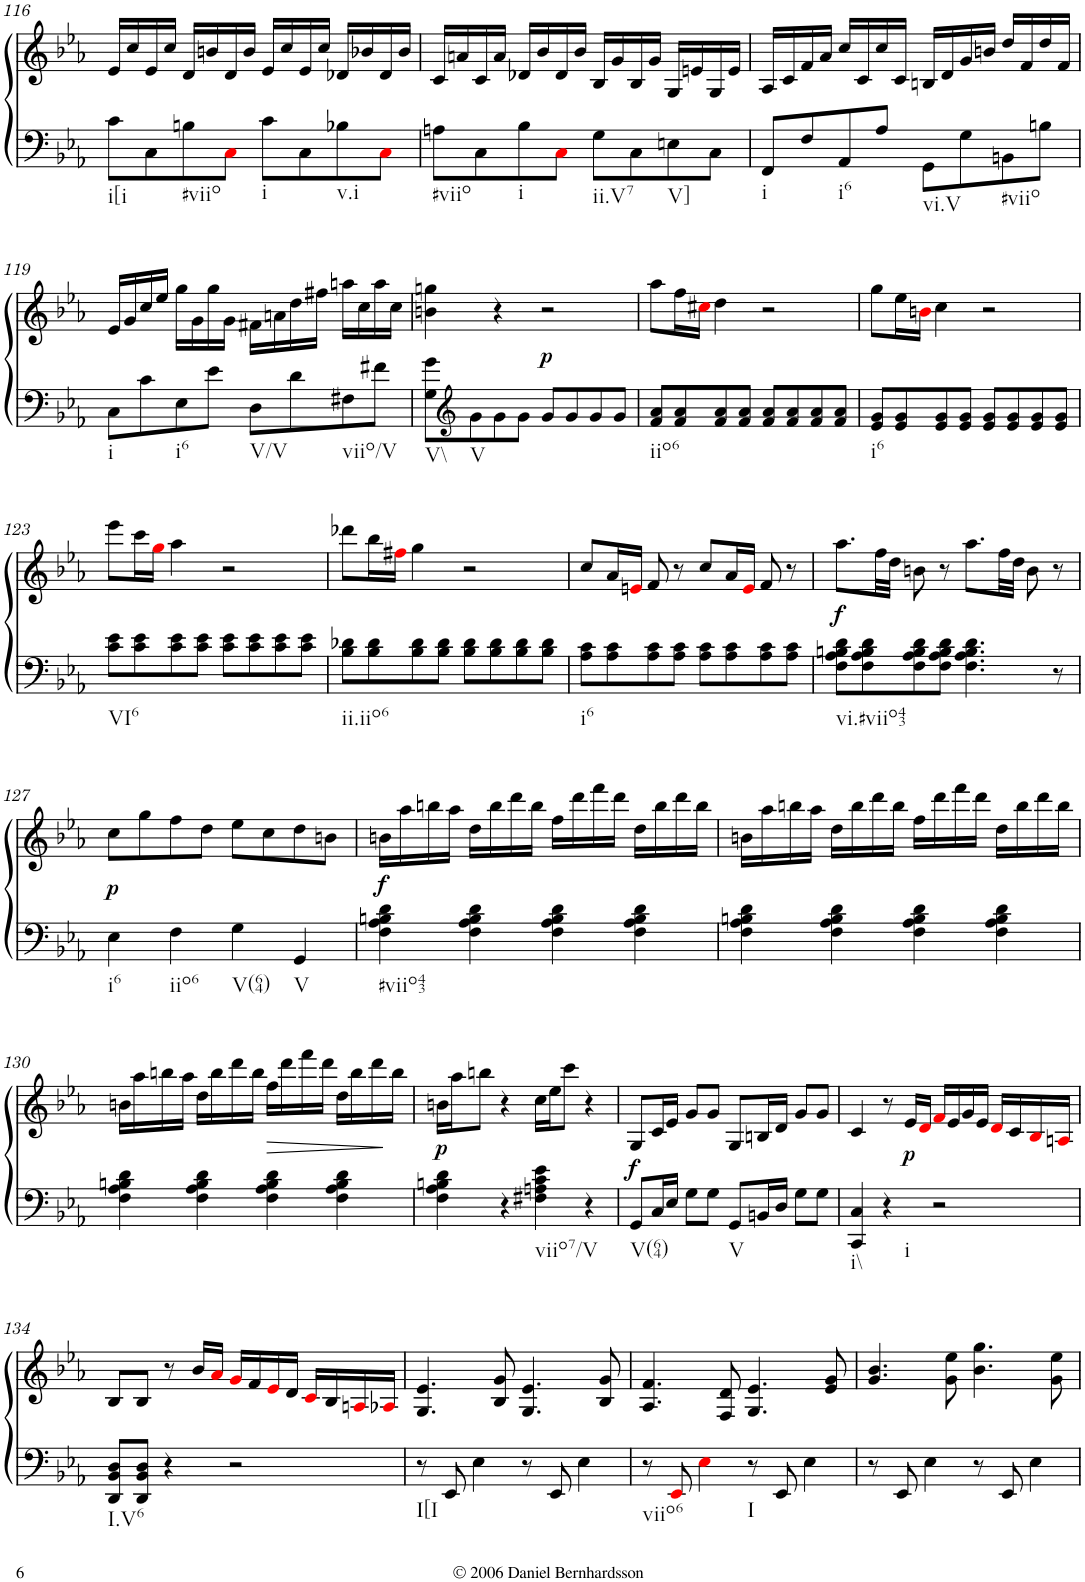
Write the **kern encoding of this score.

**kern	**kern	**dynam
*part1	*part1	*part1
*staff2	*staff1	*staff1/2
*I"Piano	*	*
*I'Pno.	*	*
!!LO:PB:g=z
*clefF4	*clefF4	*
*k[b-e-a-]	*k[b-e-a-]	*
*E-:	*E-:	*
*M4/4	*M4/4	*
*met(c)	*met(c)	*
=116	=116	=116
!LO:TX:b:t=i[i	!	!
8c\L	16e-/LL	.
.	16cc/	.
8C\	16e-/	.
.	16cc/JJ	.
!LO:TX:b:t=#viio	!	!
8Bn\	16d/LL	.
.	16bn/	.
8Ci\J	16d/	.
.	16b/JJ	.
!LO:TX:b:t=i	!	!
8c\L	16e-/LL	.
.	16cc/	.
8C\	16e-/	.
.	16cc/JJ	.
!LO:TX:b:t=v.i	!	!
8B-X\	16d-X/LL	.
.	16b-X/	.
8Ci\J	16d-/	.
.	16b-/JJ	.
=117	=117	=117
!LO:TX:b:t=#viio	!	!
8An\L	16c/LL	.
.	16an/	.
8C\	16c/	.
.	16a/JJ	.
!LO:TX:b:t=i	!	!
8B-\	16d-X/LL	.
.	16b-/	.
8Ci\J	16d-/	.
.	16b-/JJ	.
!LO:TX:b:t=ii.V7	!	!
8G\L	16B-/LL	.
.	16g/	.
8C\	16B-/	.
.	16g/JJ	.
!LO:TX:b:t=V]	!	!
8En\	16G/LL	.
.	16en/	.
8C\J	16G/	.
.	16e/JJ	.
=118	=118	=118
!LO:TX:b:t=i	!	!
8FF/L	16A-/LL	.
.	16c/	.
8F/	16f/	.
.	16a-/JJ	.
!LO:TX:b:t=i6	!	!
8AA-/	16cc/LL	.
.	16c/	.
8A-/J	16cc/	.
.	16c/JJ	.
!LO:TX:b:t=vi.V	!	!
8GG\L	16Bn/LL	.
.	16d/	.
8G\	16g/	.
.	16bn/JJ	.
!LO:TX:b:t=#viio	!	!
8BBn\	16dd/LL	.
.	16f/	.
8Bn\J	16dd/	.
.	16f/JJ	.
!!LO:LB:g=z
=119	=119	=119
!LO:TX:b:t=i	!	!
8C\L	16e-/LL	.
.	16g/	.
8c\	16cc/	.
.	16ee-/JJ	.
!LO:TX:b:t=i6	!	!
8E-\	16gg\LL	.
.	16g\	.
8e-\J	16gg\	.
.	16g\JJ	.
!LO:TX:b:t=V/V	!	!
8D\L	16f#X\LL	.
.	16an\	.
8d\	16dd\	.
.	16ff#X\JJ	.
!LO:TX:b:t=viio/V	!	!
8F#X\	16aan\LL	.
.	16cc\	.
8f#X\J	16aa\	.
.	16cc\JJ	.
=120	=120	=120
!LO:TX:b:t=V\\	!	!
8G\ 8g\L	4bn\ 4ggn\	.
*clefG2	*	*
!LO:TX:b:t=V	!	!
8g\	.	.
8g\	4r	.
8g\J	.	.
!	!	!LO:DY:b
8g/L	2r	p
8g/	.	.
8g/	.	.
8g/J	.	.
=121	=121	=121
!LO:TX:b:t=iio6	!	!
8f/ 8a-/L	8aa-\L	.
8f/ 8a-/	16ff\L	.
.	16cc#Xi\JJ	.
8f/ 8a-/	4dd\	.
8f/ 8a-/J	.	.
8f/ 8a-/L	2r	.
8f/ 8a-/	.	.
8f/ 8a-/	.	.
8f/ 8a-/J	.	.
=122	=122	=122
!LO:TX:b:t=i6	!	!
8e-/ 8g/L	8gg\L	.
8e-/ 8g/	16ee-\L	.
.	16bni\JJ	.
8e-/ 8g/	4cc\	.
8e-/ 8g/J	.	.
8e-/ 8g/L	2r	.
8e-/ 8g/	.	.
8e-/ 8g/	.	.
8e-/ 8g/J	.	.
!!LO:LB:g=z
=123	=123	=123
!LO:TX:b:t=VI6	!	!
8c\ 8e-\L	8eee-\L	.
8c\ 8e-\	16ccc\L	.
.	16ggi\JJ	.
8c\ 8e-\	4aa-\	.
8c\ 8e-\J	.	.
8c\ 8e-\L	2r	.
8c\ 8e-\	.	.
8c\ 8e-\	.	.
8c\ 8e-\J	.	.
=124	=124	=124
!LO:TX:b:t=ii.iio6	!	!
8B-\ 8d-X\L	8ddd-X\L	.
8B-\ 8d-\	16bb-\L	.
.	16ff#Xi\JJ	.
8B-\ 8d-\	4gg\	.
8B-\ 8d-\J	.	.
8B-\ 8d-\L	2r	.
8B-\ 8d-\	.	.
8B-\ 8d-\	.	.
8B-\ 8d-\J	.	.
=125	=125	=125
!LO:TX:b:t=i6	!	!
8A-\ 8c\L	8cc/L	.
8A-\ 8c\	16a-/L	.
.	16eni/JJ	.
8A-\ 8c\	8f/	.
8A-\ 8c\J	8r	.
8A-\ 8c\L	8cc/L	.
8A-\ 8c\	16a-/L	.
.	16ei/JJ	.
8A-\ 8c\	8f/	.
8A-\ 8c\J	8r	.
=126	=126	=126
!LO:TX:b:t=vi.#viio43	!	!
!	!	!LO:DY:b
8F\ 8A-\ 8Bn\ 8d\L	8.aa-\L	f
8F\ 8A-\ 8B\ 8d\	.	.
.	32ff\LL	.
.	32dd\JJJ	.
8F\ 8A-\ 8B\ 8d\	8bn\	.
8F\ 8A-\ 8B\ 8d\J	8r	.
4.F\ 4.A-\ 4.B\ 4.d\	8.aa-\L	.
.	32ff\LL	.
.	32dd\JJJ	.
.	8b\	.
8r	8r	.
!!LO:LB:g=z
=127	=127	=127
!LO:TX:b:t=i6	!	!
!	!	!LO:DY:b
4E-\	8cc\L	p
.	8gg\	.
!LO:TX:b:t=iio6	!	!
4F\	8ff\	.
.	8dd\J	.
!LO:TX:b:t=V(64)	!	!
4G\	8ee-\L	.
.	8cc\	.
!LO:TX:b:t=V	!	!
4GG/	8dd\	.
.	8bn\J	.
=128	=128	=128
!LO:TX:b:t=#viio43	!	!
!	!	!LO:DY:b
4F\ 4A-\ 4Bn\ 4d\	16bn\LL	f
.	16aa-\	.
.	16bbn\	.
.	16aa-\JJ	.
4F\ 4A-\ 4B\ 4d\	16dd\LL	.
.	16bb\	.
.	16ddd\	.
.	16bb\JJ	.
4F\ 4A-\ 4B\ 4d\	16ff\LL	.
.	16ddd\	.
.	16fff\	.
.	16ddd\JJ	.
4F\ 4A-\ 4B\ 4d\	16dd\LL	.
.	16bb\	.
.	16ddd\	.
.	16bb\JJ	.
=129	=129	=129
4F\ 4A-\ 4Bn\ 4d\	16bn\LL	.
.	16aa-\	.
.	16bbn\	.
.	16aa-\JJ	.
4F\ 4A-\ 4B\ 4d\	16dd\LL	.
.	16bb\	.
.	16ddd\	.
.	16bb\JJ	.
4F\ 4A-\ 4B\ 4d\	16ff\LL	.
.	16ddd\	.
.	16fff\	.
.	16ddd\JJ	.
4F\ 4A-\ 4B\ 4d\	16dd\LL	.
.	16bb\	.
.	16ddd\	.
.	16bb\JJ	.
!!LO:LB:g=z
=130	=130	=130
4F\ 4A-\ 4Bn\ 4d\	16bn\LL	.
.	16aa-\	.
.	16bbn\	.
.	16aa-\JJ	.
4F\ 4A-\ 4B\ 4d\	16dd\LL	.
.	16bb\	.
.	16ddd\	.
.	16bb\JJ	.
!	!	!LO:HP:b
4F\ 4A-\ 4B\ 4d\	16ff\LL	>
.	16ddd\	.
.	16fff\	.
.	16ddd\JJ	.
4F\ 4A-\ 4B\ 4d\	16dd\LL	.
.	16bb\	.
.	16ddd\	.
.	16bb\JJ	]
=131	=131	=131
!	!	!LO:DY:b
4F\ 4A-\ 4Bn\ 4d\	16bn\LL	p
.	16aa-\J	.
.	8bbn\J	.
4r	4r	.
!LO:TX:b:t=viio7/V	!	!
4F#X\ 4An\ 4c\ 4e-\	16cc\LL	.
.	16ee-\J	.
.	8ccc\J	.
4r	4r	.
=132	=132	=132
!LO:TX:b:t=V(64)	!	!
!	!	!LO:DY:b
8GG/L	8G/L	f
16C/L	16c/L	.
16E-/JJ	16e-/JJ	.
8G\L	8g/L	.
8G\J	8g/J	.
!LO:TX:b:t=V	!	!
8GG/L	8G/L	.
16BBn/L	16Bn/L	.
16D/JJ	16d/JJ	.
8G\L	8g/L	.
8G\J	8g/J	.
=133	=133	=133
!LO:TX:b:t=i\\	!	!
4CC/ 4C/	4c/	.
!LO:TX:b:t=i	!	!
4r	8r	.
!	!	!LO:DY:b
.	16e-/LL	p
.	16di/JJ	.
2r	16fi/LL	.
.	16e-/	.
.	16g/	.
.	16e-/JJ	.
.	16di/LL	.
.	16c/	.
.	16B-i/	.
.	16Ani/JJ	.
!!LO:LB:g=z
=134	=134	=134
!LO:TX:b:t=I.V6	!	!
8DD/ 8BB-/ 8D/L	8B-/L	.
8DD/ 8BB-/ 8D/J	8B-/J	.
4r	8r	.
.	16b-/LL	.
.	16a-i/JJ	.
2r	16gi/LL	.
.	16f/	.
.	16e-i/	.
.	16d/JJ	.
.	16ci/LL	.
.	16B-/	.
.	16Ani/	.
.	16A-Xi/JJ	.
=135	=135	=135
!LO:TX:b:t=I[I	!	!
8r	4.G/ 4.e-/	.
8EE-/	.	.
4E-\	.	.
.	8B-/ 8g/	.
8r	4.G/ 4.e-/	.
8EE-/	.	.
4E-\	.	.
.	8B-/ 8g/	.
=136	=136	=136
!LO:TX:b:t=viio6	!	!
8r	4.A-/ 4.f/	.
8EE-i/	.	.
4E-i\	.	.
.	8F/ 8d/	.
!LO:TX:b:t=I	!	!
8r	4.G/ 4.e-/	.
8EE-/	.	.
4E-\	.	.
.	8e-/ 8g/	.
=137	=137	=137
8r	4.g/ 4.b-/	.
8EE-/	.	.
4E-\	.	.
.	8g\ 8ee-\	.
8r	4.b-\ 4.gg\	.
8EE-/	.	.
4E-\	.	.
.	8g\ 8ee-\	.
=	=	=
*-	*-	*-
